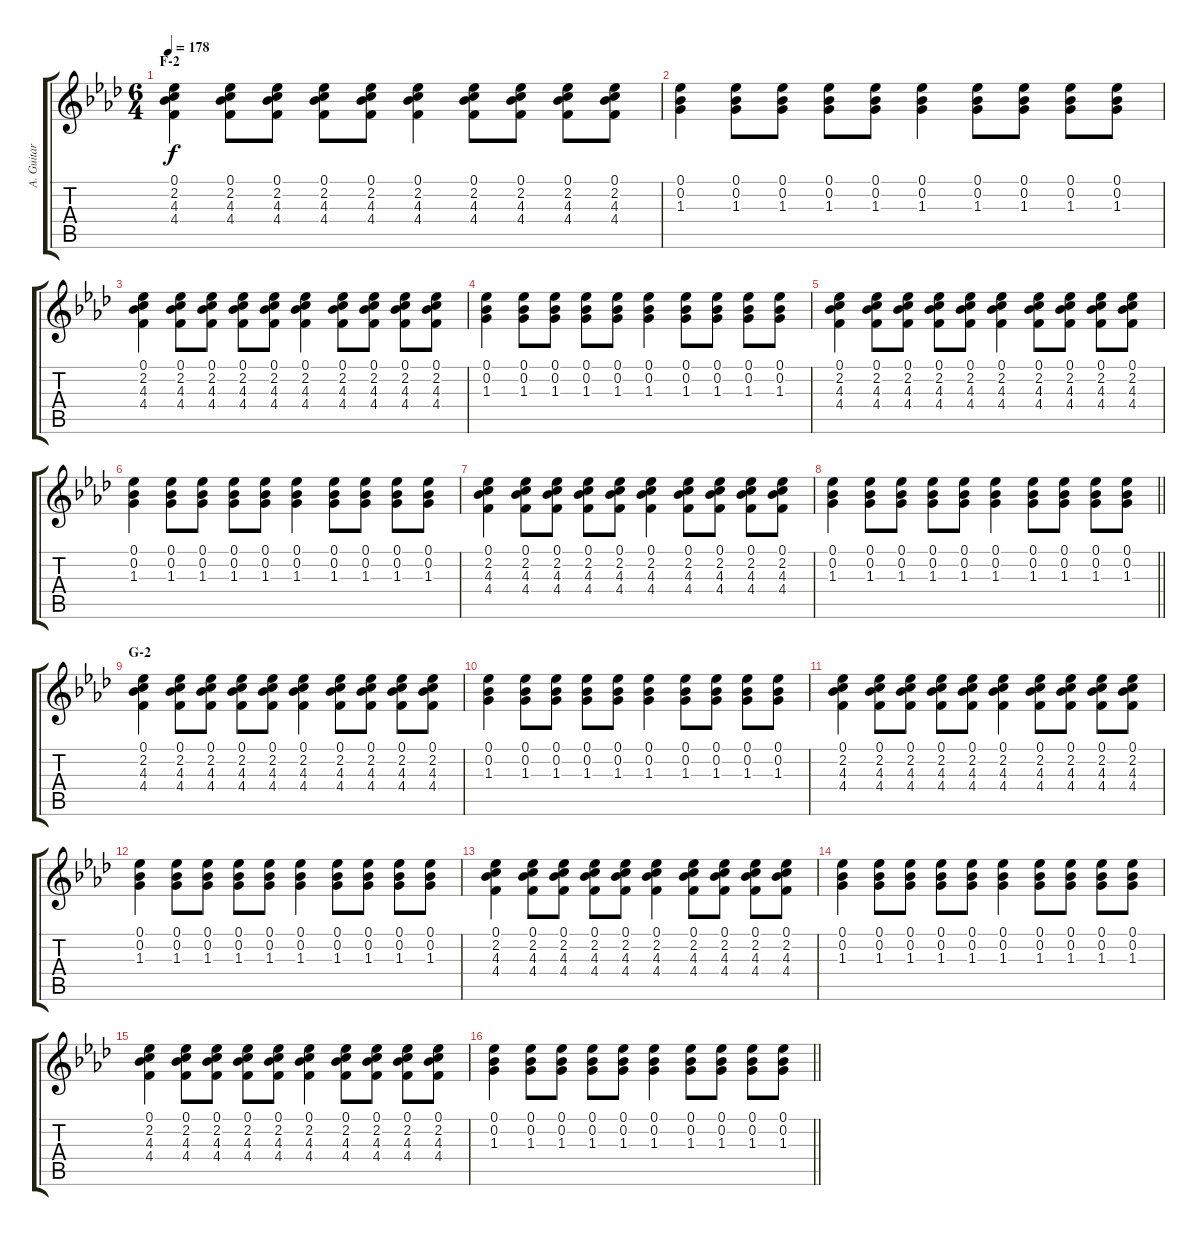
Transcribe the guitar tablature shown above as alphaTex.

\track ("A. Guitar II" "A. Guitar ") {instrument acousticguitarsteel}
\staff {score tabs}
\tuning (Eb4 Bb3 Gb3 Db3 Ab2 Db2) {hide}
\ts (6 4)
\section ("" "F-2")
\tempo 178
\clef g2
\ks ab
(0.1 2.2 4.3 4.4).4{dy f} (0.1 2.2 4.3 4.4).8 (0.1 2.2 4.3 4.4).8 (0.1 2.2 4.3 4.4).8 (0.1 2.2 4.3 4.4).8 (0.1 2.2 4.3 4.4).4 (0.1 2.2 4.3 4.4).8 (0.1 2.2 4.3 4.4).8 (0.1 2.2 4.3 4.4).8 (0.1 2.2 4.3 4.4).8 |
(0.1 0.2 1.3).4 (0.1 0.2 1.3).8 (0.1 0.2 1.3).8 (0.1 0.2 1.3).8 (0.1 0.2 1.3).8 (0.1 0.2 1.3).4 (0.1 0.2 1.3).8 (0.1 0.2 1.3).8 (0.1 0.2 1.3).8 (0.1 0.2 1.3).8 |
(0.1 2.2 4.3 4.4).4 (0.1 2.2 4.3 4.4).8 (0.1 2.2 4.3 4.4).8 (0.1 2.2 4.3 4.4).8 (0.1 2.2 4.3 4.4).8 (0.1 2.2 4.3 4.4).4 (0.1 2.2 4.3 4.4).8 (0.1 2.2 4.3 4.4).8 (0.1 2.2 4.3 4.4).8 (0.1 2.2 4.3 4.4).8 |
(0.1 0.2 1.3).4 (0.1 0.2 1.3).8 (0.1 0.2 1.3).8 (0.1 0.2 1.3).8 (0.1 0.2 1.3).8 (0.1 0.2 1.3).4 (0.1 0.2 1.3).8 (0.1 0.2 1.3).8 (0.1 0.2 1.3).8 (0.1 0.2 1.3).8 |
(0.1 2.2 4.3 4.4).4 (0.1 2.2 4.3 4.4).8 (0.1 2.2 4.3 4.4).8 (0.1 2.2 4.3 4.4).8 (0.1 2.2 4.3 4.4).8 (0.1 2.2 4.3 4.4).4 (0.1 2.2 4.3 4.4).8 (0.1 2.2 4.3 4.4).8 (0.1 2.2 4.3 4.4).8 (0.1 2.2 4.3 4.4).8 |
(0.1 0.2 1.3).4 (0.1 0.2 1.3).8 (0.1 0.2 1.3).8 (0.1 0.2 1.3).8 (0.1 0.2 1.3).8 (0.1 0.2 1.3).4 (0.1 0.2 1.3).8 (0.1 0.2 1.3).8 (0.1 0.2 1.3).8 (0.1 0.2 1.3).8 |
(0.1 2.2 4.3 4.4).4 (0.1 2.2 4.3 4.4).8 (0.1 2.2 4.3 4.4).8 (0.1 2.2 4.3 4.4).8 (0.1 2.2 4.3 4.4).8 (0.1 2.2 4.3 4.4).4 (0.1 2.2 4.3 4.4).8 (0.1 2.2 4.3 4.4).8 (0.1 2.2 4.3 4.4).8 (0.1 2.2 4.3 4.4).8 |
\barLineRight lightlight
(0.1 0.2 1.3).4 (0.1 0.2 1.3).8 (0.1 0.2 1.3).8 (0.1 0.2 1.3).8 (0.1 0.2 1.3).8 (0.1 0.2 1.3).4 (0.1 0.2 1.3).8 (0.1 0.2 1.3).8 (0.1 0.2 1.3).8 (0.1 0.2 1.3).8 |
\section ("" "G-2")
(0.1 2.2 4.3 4.4).4 (0.1 2.2 4.3 4.4).8 (0.1 2.2 4.3 4.4).8 (0.1 2.2 4.3 4.4).8 (0.1 2.2 4.3 4.4).8 (0.1 2.2 4.3 4.4).4 (0.1 2.2 4.3 4.4).8 (0.1 2.2 4.3 4.4).8 (0.1 2.2 4.3 4.4).8 (0.1 2.2 4.3 4.4).8 |
(0.1 0.2 1.3).4 (0.1 0.2 1.3).8 (0.1 0.2 1.3).8 (0.1 0.2 1.3).8 (0.1 0.2 1.3).8 (0.1 0.2 1.3).4 (0.1 0.2 1.3).8 (0.1 0.2 1.3).8 (0.1 0.2 1.3).8 (0.1 0.2 1.3).8 |
(0.1 2.2 4.3 4.4).4 (0.1 2.2 4.3 4.4).8 (0.1 2.2 4.3 4.4).8 (0.1 2.2 4.3 4.4).8 (0.1 2.2 4.3 4.4).8 (0.1 2.2 4.3 4.4).4 (0.1 2.2 4.3 4.4).8 (0.1 2.2 4.3 4.4).8 (0.1 2.2 4.3 4.4).8 (0.1 2.2 4.3 4.4).8 |
(0.1 0.2 1.3).4 (0.1 0.2 1.3).8 (0.1 0.2 1.3).8 (0.1 0.2 1.3).8 (0.1 0.2 1.3).8 (0.1 0.2 1.3).4 (0.1 0.2 1.3).8 (0.1 0.2 1.3).8 (0.1 0.2 1.3).8 (0.1 0.2 1.3).8 |
(0.1 2.2 4.3 4.4).4 (0.1 2.2 4.3 4.4).8 (0.1 2.2 4.3 4.4).8 (0.1 2.2 4.3 4.4).8 (0.1 2.2 4.3 4.4).8 (0.1 2.2 4.3 4.4).4 (0.1 2.2 4.3 4.4).8 (0.1 2.2 4.3 4.4).8 (0.1 2.2 4.3 4.4).8 (0.1 2.2 4.3 4.4).8 |
(0.1 0.2 1.3).4 (0.1 0.2 1.3).8 (0.1 0.2 1.3).8 (0.1 0.2 1.3).8 (0.1 0.2 1.3).8 (0.1 0.2 1.3).4 (0.1 0.2 1.3).8 (0.1 0.2 1.3).8 (0.1 0.2 1.3).8 (0.1 0.2 1.3).8 |
(0.1 2.2 4.3 4.4).4 (0.1 2.2 4.3 4.4).8 (0.1 2.2 4.3 4.4).8 (0.1 2.2 4.3 4.4).8 (0.1 2.2 4.3 4.4).8 (0.1 2.2 4.3 4.4).4 (0.1 2.2 4.3 4.4).8 (0.1 2.2 4.3 4.4).8 (0.1 2.2 4.3 4.4).8 (0.1 2.2 4.3 4.4).8 |
\barLineRight lightlight
(0.1 0.2 1.3).4 (0.1 0.2 1.3).8 (0.1 0.2 1.3).8 (0.1 0.2 1.3).8 (0.1 0.2 1.3).8 (0.1 0.2 1.3).4 (0.1 0.2 1.3).8 (0.1 0.2 1.3).8 (0.1 0.2 1.3).8 (0.1 0.2 1.3).8
